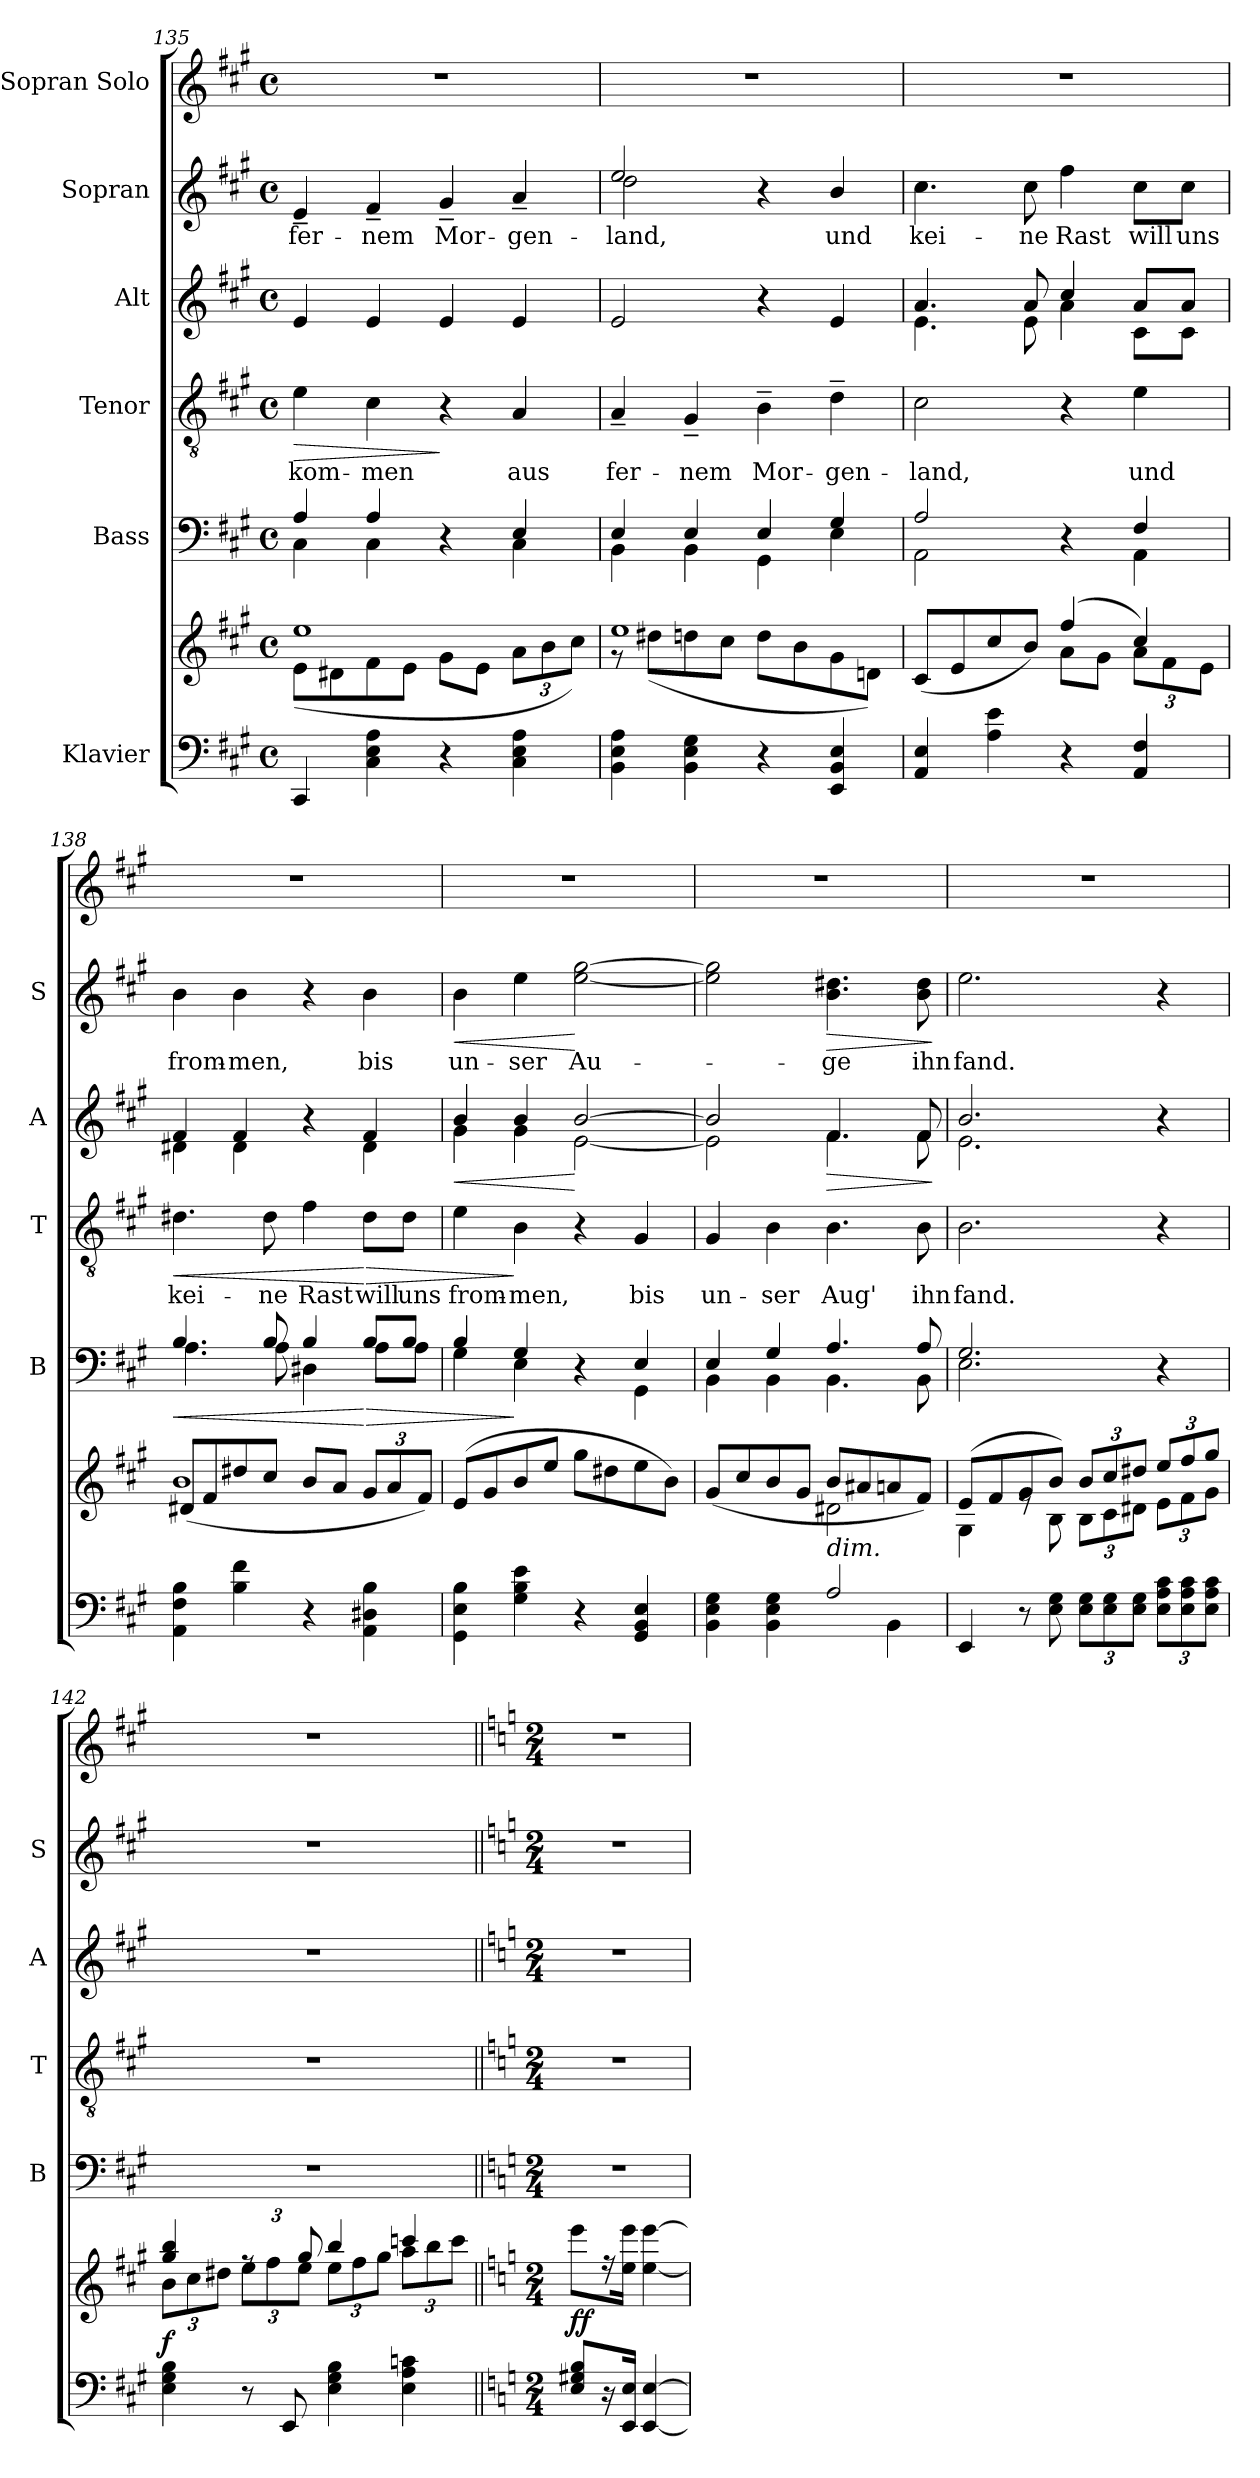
**kern	**kern	**dynam	**kern	**dynam	**kern	**text	**dynam	**kern	**dynam	**kern	**text	**dynam	**kern
*part6	*part6	*part6	*part5	*part5	*part4	*part4	*part4	*part3	*part3	*part2	*part2	*part2	*part1
*staff7	*staff6	*staff6/7	*staff5	*staff5	*staff4	*staff4	*staff4	*staff3	*staff3	*staff2	*staff2	*staff2	*staff1
*I"Klavier	*	*	*I"Bass	*	*I"Tenor	*	*	*I"Alt	*	*I"Sopran	*	*	*I"Sopran Solo
*	*	*	*I'B	*	*I'T	*	*	*I'A	*	*I'S	*	*	*
*clefF4	*clefG2	*	*clefF4	*	*clefGv2	*	*	*clefG2	*	*clefG2	*	*	*clefG2
*k[f#c#g#]	*k[f#c#g#]	*	*k[f#c#g#]	*	*k[f#c#g#]	*	*	*k[f#c#g#]	*	*k[f#c#g#]	*	*	*k[f#c#g#]
*M4/4	*M4/4	*	*M4/4	*	*M4/4	*	*	*M4/4	*	*M4/4	*	*	*M4/4
*met(c)	*met(c)	*	*met(c)	*	*met(c)	*	*	*met(c)	*	*met(c)	*	*	*met(c)
=135	=135	=135	=135	=135	=135	=135	=135	=135	=135	=135	=135	=135	=135
*	*^	*	*^	*	*	*	*	*	*	*	*	*	*
!	!	!	!	!	!	!	!	!LO:LY:b	!LO:HP:b	!	!	!	!LO:LY:b	!	!
4CC#/	1ee	(8e\L	.	4A/	4C#\	.	4e\	kom-	>	4e/	.	4e~/	fer-	.	1r
.	.	8d#X\	.	.	.	.	.	.	.	.	.	.	.	.	.
!	!	!	!	!	!	!	!	!LO:LY:b	!	!	!	!	!LO:LY:b	!	!
4C#\ 4E\ 4A\	.	8f#\	.	4A/	4C#\	.	4c#\	-men	.	4e/	.	4f#~/	-nem	.	.
.	.	8e\J	.	.	.	.	.	.	.	.	.	.	.	.	.
!	!	!	!	!	!	!	!	!	!	!	!	!	!LO:LY:b	!	!
4r	.	8g#\L	.	4r	4ryy	.	4r	.	]	4e/	.	4g#~/	Mor-	.	.
.	.	8e\J	.	.	.	.	.	.	.	.	.	.	.	.	.
*	*	*Xbrackettup	*	*	*	*	*	*	*	*	*	*	*	*	*
!	!	!	!	!	!	!	!	!LO:LY:b	!	!	!	!	!LO:LY:b	!	!
4C#\ 4E\ 4A\	.	12a\L	.	4E/	4C#\	.	4A/	aus	.	4e/	.	4a~/	-gen-	.	.
.	.	12b\	.	.	.	.	.	.	.	.	.	.	.	.	.
.	.	12cc#\J)	.	.	.	.	.	.	.	.	.	.	.	.	.
=136	=136	=136	=136	=136	=136	=136	=136	=136	=136	=136	=136	=136	=136	=136	=136
!	!	!	!	!	!	!	!	!LO:LY:b	!	!	!	!	!LO:LY:b	!	!
*	*	*	*	*	*	*	*	*	*	*	*	*^	*	*	*
4BB\ 4E\ 4A\	1ee	8r	.	4E/	4BB\	.	4A~/	fer-	.	2e/	.	2ee/	2dd\	-land,	.	1r
.	.	(8dd#X\L	.	.	.	.	.	.	.	.	.	.	.	.	.	.
!	!	!	!	!	!	!	!	!LO:LY:b	!	!	!	!	!	!	!	!
4BB\ 4E\ 4G#\	.	8ddn\	.	4E/	4BB\	.	4G#~/	-nem	.	.	.	.	.	.	.	.
.	.	8cc#\J	.	.	.	.	.	.	.	.	.	.	.	.	.	.
!	!	!	!	!	!	!	!	!LO:LY:b	!	!	!	!	!	!	!	!
4r	.	8dd\L	.	4E/	4GG#\	.	4B~\	Mor-	.	4r	.	4r	4ryy	.	.	.
.	.	8b\	.	.	.	.	.	.	.	.	.	.	.	.	.	.
!	!	!	!	!	!	!	!	!LO:LY:b	!	!	!	!	!	!LO:LY:b	!	!
4EE/ 4BB/ 4E/	.	8g#\	.	4G#/	4E\	.	4d~\	-gen-	.	4e/	.	4b/	4ryy	und	.	.
.	.	8dn\J)	.	.	.	.	.	.	.	.	.	.	.	.	.	.
*	*	*	*	*	*	*	*	*	*	*	*	*v	*v	*	*	*
=137	=137	=137	=137	=137	=137	=137	=137	=137	=137	=137	=137	=137	=137	=137	=137
!	!	!	!	!	!	!	!	!LO:LY:b	!	!	!	!	!LO:LY:b	!	!
*	*	*	*	*	*	*	*	*	*	*^	*	*	*	*	*
4AA/ 4E/	(8c#/L	2ryy	.	2A/	2AA\	.	2c#\	-land,	.	4.a/	4.e\	.	4.cc#\	kei-	.	1r
.	8e/	.	.	.	.	.	.	.	.	.	.	.	.	.	.	.
4A\ 4e\	8cc#/	.	.	.	.	.	.	.	.	.	.	.	.	.	.	.
!	!	!	!	!	!	!	!	!	!	!	!	!	!	!LO:LY:b	!	!
.	8b/J)	.	.	.	.	.	.	.	.	8a/	8e\	.	8cc#\	-ne	.	.
!	!	!	!	!	!	!	!	!	!	!	!	!	!	!LO:LY:b	!	!
4r	(4ff#/	8a\L	.	4r	4ryy	.	4r	.	.	4cc#/	4a\	.	4ff#\	Rast	.	.
.	.	8g#\J	.	.	.	.	.	.	.	.	.	.	.	.	.	.
!	!	!	!	!	!	!	!	!LO:LY:b	!	!	!	!	!	!LO:LY:b	!	!
4AA/ 4F#/	4cc#/)	12a\L	.	4F#/	4AA\	.	4e\	und	.	8a/L	8c#\L	.	8cc#\L	will	.	.
.	.	12f#\	.	.	.	.	.	.	.	.	.	.	.	.	.	.
!	!	!	!	!	!	!	!	!	!	!	!	!	!	!LO:LY:b	!	!
.	.	.	.	.	.	.	.	.	.	8a/J	8c#\J	.	8cc#\J	uns	.	.
.	.	12e\J	.	.	.	.	.	.	.	.	.	.	.	.	.	.
!!LO:PB:g=z
=138	=138	=138	=138	=138	=138	=138	=138	=138	=138	=138	=138	=138	=138	=138	=138	=138
!	!	!	!	!	!	!LO:HP:b	!	!LO:LY:b	!LO:HP:b	!	!	!	!	!LO:LY:b	!	!
4AA\ 4F#\ 4B\	1b	(8d#X/L	.	4.B/	4.A\	<	4.d#X\	kei-	<	4f#/	4d#X\	.	4b\	from-	.	1r
.	.	8f#/	.	.	.	.	.	.	.	.	.	.	.	.	.	.
!	!	!	!	!	!	!	!	!	!	!	!	!	!	!LO:LY:b	!	!
4B\ 4f#\	.	8dd#X/	.	.	.	.	.	.	.	4f#/	4d#\	.	4b\	-men,	.	.
!	!	!	!	!	!	!	!	!LO:LY:b	!	!	!	!	!	!	!	!
.	.	8cc#/J	.	8B/	8A\	.	8d#\	-ne	.	.	.	.	.	.	.	.
!	!	!	!	!	!	!	!	!LO:LY:b	!	!	!	!	!	!	!	!
4r	.	8b/L	.	4B/	4D#X\	.	4f#\	Rast	.	4r	4ryy	.	4r	.	.	.
.	.	8a/J	.	.	.	.	.	.	.	.	.	.	.	.	.	.
!	!	!	!	!	!	!LO:HP:n=1:b	!	!LO:LY:b	!LO:HP:n=1:b	!	!	!	!	!LO:LY:b	!	!
4AA\ 4D#X\ 4B\	.	12g#/L	.	8B/L	8A\L	[ >	8d#\L	will	[ >	4f#/	4d#\	.	4b\	bis	.	.
.	.	12a/	.	.	.	.	.	.	.	.	.	.	.	.	.	.
!	!	!	!	!	!	!	!	!LO:LY:b	!	!	!	!	!	!	!	!
.	.	.	.	8B/J	8A\J	.	8d#\J	uns	.	.	.	.	.	.	.	.
.	.	12f#/J)	.	.	.	.	.	.	.	.	.	.	.	.	.	.
=139	=139	=139	=139	=139	=139	=139	=139	=139	=139	=139	=139	=139	=139	=139	=139	=139
!	!	!	!	!	!	!	!	!LO:LY:b	!	!	!	!LO:HP:b	!	!LO:LY:b	!LO:HP:b	!
*	*v	*v	*	*	*	*	*	*	*	*	*	*	*	*	*	*
4GG#\ 4E\ 4B\	(8e/L	.	4B/	4G#\	.	4e\	from-	.	4b/	4g#\	<	4b\	un-	<	1r
.	8g#/	.	.	.	.	.	.	.	.	.	.	.	.	.	.
!	!	!	!	!	!	!	!LO:LY:b	!	!	!	!	!	!LO:LY:b	!	!
4G#\ 4B\ 4e\	8b/	.	4G#/	4E\	]	4B\	-men,	]	4b/	4g#\	.	4ee\	-ser	.	.
.	8ee/J	.	.	.	.	.	.	.	.	.	.	.	.	.	.
!	!	!	!	!	!	!	!	!	!	!	!	!	!LO:LY:b	!	!
4r	8gg#\L	.	4r	4ryy	.	4r	.	.	[2b/	[2e\	[	[2ee\ [2gg#\	Au-	[	.
.	8dd#X\	.	.	.	.	.	.	.	.	.	.	.	.	.	.
!	!	!	!	!	!	!	!LO:LY:b	!	!	!	!	!	!	!	!
4GG#/ 4BB/ 4E/	8ee\	.	4E/	4GG#\	.	4G#/	bis	.	.	.	.	.	.	.	.
.	8b\J)	.	.	.	.	.	.	.	.	.	.	.	.	.	.
=140	=140	=140	=140	=140	=140	=140	=140	=140	=140	=140	=140	=140	=140	=140	=140
*^	*^	*	*	*	*	*	*	*	*	*	*	*	*	*	*
!	!	!	!	!	!	!	!	!	!LO:LY:b	!	!	!	!	!	!	!	!
4BB\ 4E\ 4G#\	2.ryy	(8g#/L	2ryy	.	4E/	4BB\	.	4G#/	un-	.	2b/]	2e\]	.	2ee\] 2gg#\]	.	.	1r
.	.	8cc#/	.	.	.	.	.	.	.	.	.	.	.	.	.	.	.
!	!	!	!	!	!	!	!	!	!LO:LY:b	!	!	!	!	!	!	!	!
4BB\ 4E\ 4G#\	.	8b/	.	.	4G#/	4BB\	.	4B\	-ser	.	.	.	.	.	.	.	.
.	.	8g#/J	.	.	.	.	.	.	.	.	.	.	.	.	.	.	.
!LO:TX:a:i:t=dim.	!	!	!	!	!	!	!	!	!	!	!	!	!	!	!	!	!
!	!	!	!	!	!	!	!	!	!LO:LY:b	!	!	!	!LO:HP:b	!	!LO:LY:b	!LO:HP:b	!
2A/	.	8b/L	2d#X\	.	4.A/	4.BB\	.	4.B\	Aug'	.	4.f#/	4.f#\	>	4.b\ 4.dd#X\	-ge	>	.
.	.	8a#X/	.	.	.	.	.	.	.	.	.	.	.	.	.	.	.
.	4BB\	8an/	.	.	.	.	.	.	.	.	.	.	.	.	.	.	.
!	!	!	!	!	!	!	!	!	!LO:LY:b	!	!	!	!	!	!LO:LY:b	!	!
.	.	8f#/J)	.	.	8A/	8BB\	.	8B\	ihn	.	8f#/	8f#\	.	8b\ 8dd#\	ihn	.	.
*v	*v	*	*	*	*v	*v	*	*	*	*	*v	*v	*	*	*	*	*
*	*v	*v	*	*	*	*	*	*	*	*	*	*	*	*
.	.	.	.	.	.	.	.	.	]	.	.	]	.
=141	=141	=141	=141	=141	=141	=141	=141	=141	=141	=141	=141	=141	=141
*	*^	*	*^	*	*	*	*	*	*	*	*	*	*
!	!	!	!	!	!	!	!	!LO:LY:b	!	!	!	!	!LO:LY:b	!	!
*	*	*	*	*	*	*	*	*	*	*^	*	*	*	*	*
4EE/	(8e/L	4G#\	.	2.G#/	2.E\	.	2.B\	fand.	.	2.b/	2.e\	.	2.ee\	fand.	.	1r
.	8f#/	.	.	.	.	.	.	.	.	.	.	.	.	.	.	.
8r	8g#/	8re	.	.	.	.	.	.	.	.	.	.	.	.	.	.
8E\ 8G#\	8b/J)	8B\	.	.	.	.	.	.	.	.	.	.	.	.	.	.
*Xbrackettup	*	*	*	*	*	*	*	*	*	*	*	*	*	*	*	*
12E\ 12G#\L	12b/L	12B\L	.	.	.	.	.	.	.	.	.	.	.	.	.	.
12E\ 12G#\	12cc#/	12c#\	.	.	.	.	.	.	.	.	.	.	.	.	.	.
12E\ 12G#\J	12dd#X/J	12d#X\J	.	.	.	.	.	.	.	.	.	.	.	.	.	.
12E\ 12A\ 12c#\L	12ee/L	12e\L	.	4r	4ryy	.	4r	.	.	4r	4ryy	.	4r	.	.	.
12E\ 12A\ 12c#\	12ff#/	12f#\	.	.	.	.	.	.	.	.	.	.	.	.	.	.
12E\ 12A\ 12c#\J	12gg#/J	12g#\J	.	.	.	.	.	.	.	.	.	.	.	.	.	.
*	*	*	*	*v	*v	*	*	*	*	*v	*v	*	*	*	*	*
!!LO:LB:g=z
=142	=142	=142	=142	=142	=142	=142	=142	=142	=142	=142	=142	=142	=142	=142
!	!	!	!LO:DY:a=2	!	!	!	!	!	!	!	!	!	!	!
4E\ 4G#\ 4B\	4gg#/ 4bb/	12b\L	f	1r	.	1r	.	.	1r	.	1r	.	.	1r
.	.	12cc#\	.	.	.	.	.	.	.	.	.	.	.	.
.	.	12dd#X\J	.	.	.	.	.	.	.	.	.	.	.	.
8r	12rff	12ee\L	.	.	.	.	.	.	.	.	.	.	.	.
.	12rffyy	12ff#\	.	.	.	.	.	.	.	.	.	.	.	.
8EE/	.	.	.	.	.	.	.	.	.	.	.	.	.	.
.	12gg#/	12ee\J	.	.	.	.	.	.	.	.	.	.	.	.
4E\ 4G#\ 4B\	4bb/	12ee\L	.	.	.	.	.	.	.	.	.	.	.	.
.	.	12ff#\	.	.	.	.	.	.	.	.	.	.	.	.
.	.	12gg#\J	.	.	.	.	.	.	.	.	.	.	.	.
4E\ 4A\ 4cn\	4cccn/	12aa\L	.	.	.	.	.	.	.	.	.	.	.	.
.	.	12bb\	.	.	.	.	.	.	.	.	.	.	.	.
.	.	12ccc\J	.	.	.	.	.	.	.	.	.	.	.	.
*	*v	*v	*	*	*	*	*	*	*	*	*	*	*	*
=143||	=143||	=143||	=143||	=143||	=143||	=143||	=143||	=143||	=143||	=143||	=143||	=143||	=143||
*k[]	*k[]	*	*k[]	*	*k[]	*	*	*k[]	*	*k[]	*	*	*k[]
*M2/4	*M2/4	*	*M2/4	*	*M2/4	*	*	*M2/4	*	*M2/4	*	*	*M2/4
*	*^	*	*	*	*	*	*	*	*	*	*	*	*
!	!	!	!LO:DY:a=2	!	!	!	!	!	!	!	!	!	!	!
*	*v	*v	*	*	*	*	*	*	*	*	*	*	*	*
8E/ 8G#X/ 8B/L	8eee\L	ff	2r	.	2r	.	.	2r	.	2r	.	.	2r
16r	16rff	.	.	.	.	.	.	.	.	.	.	.	.
16EE/ 16E/Jk	16ee\ 16eee\Jk	.	.	.	.	.	.	.	.	.	.	.	.
[4EE/ [4E/	[4ee\ [4eee\	.	.	.	.	.	.	.	.	.	.	.	.
=	=	=	=	=	=	=	=	=	=	=	=	=	=
*-	*-	*-	*-	*-	*-	*-	*-	*-	*-	*-	*-	*-	*-
